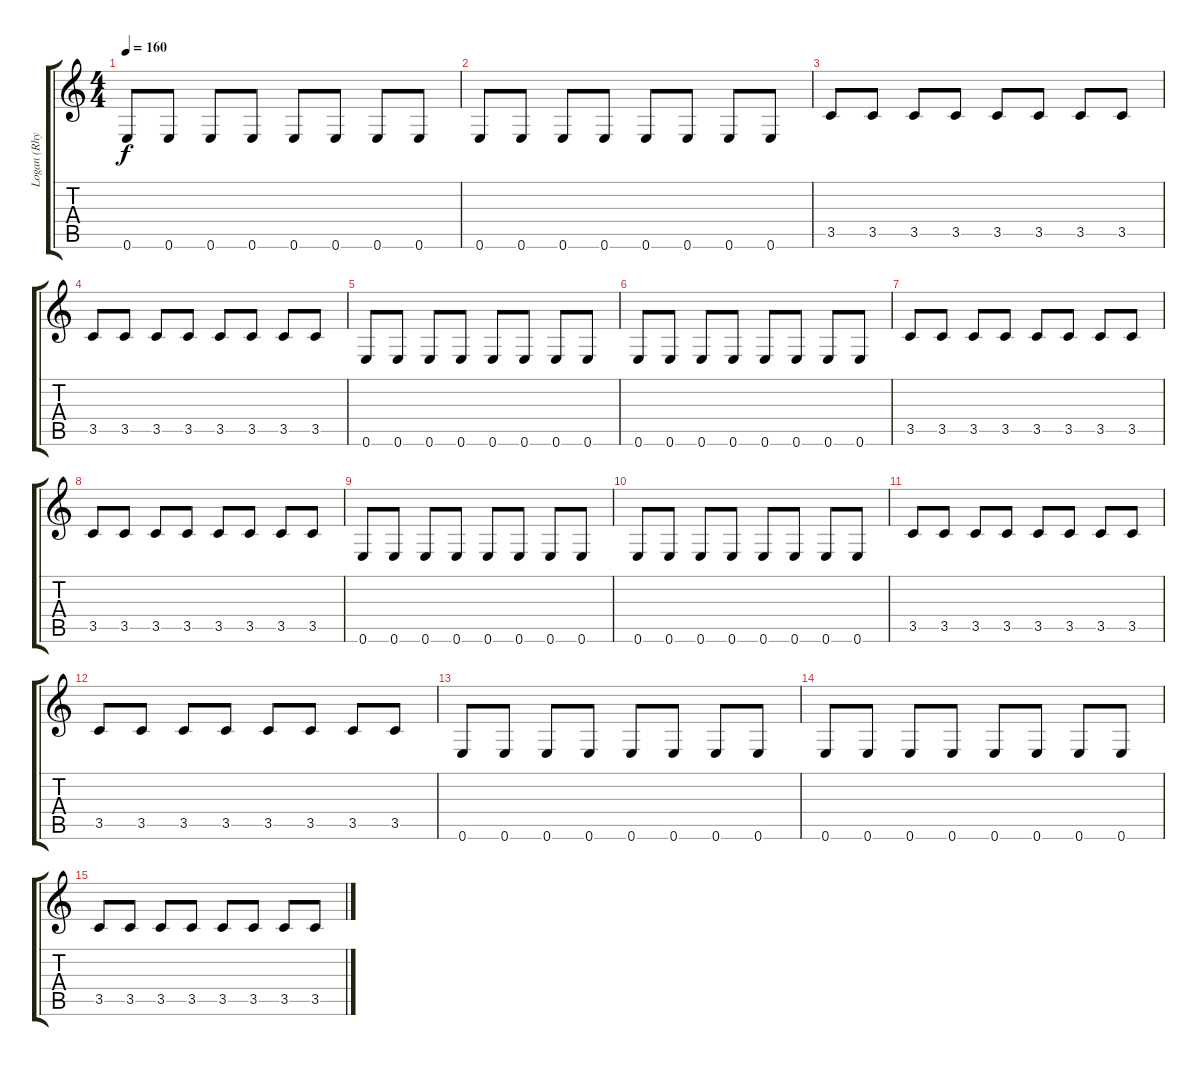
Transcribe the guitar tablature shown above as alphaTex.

\track ("Logan (Rhythm)" "Logan (Rhy") {instrument distortionguitar}
\staff {score tabs}
\tuning (E4 B3 G3 D3 A2 E2) {hide}
\ts (4 4)
\tempo 160
\clef g2
\ks c
0.6.8{dy f} 0.6.8 0.6.8 0.6.8 0.6.8 0.6.8 0.6.8 0.6.8 |
0.6.8 0.6.8 0.6.8 0.6.8 0.6.8 0.6.8 0.6.8 0.6.8 |
3.5.8 3.5.8 3.5.8 3.5.8 3.5.8 3.5.8 3.5.8 3.5.8 |
3.5.8 3.5.8 3.5.8 3.5.8 3.5.8 3.5.8 3.5.8 3.5.8 |
0.6.8 0.6.8 0.6.8 0.6.8 0.6.8 0.6.8 0.6.8 0.6.8 |
0.6.8 0.6.8 0.6.8 0.6.8 0.6.8 0.6.8 0.6.8 0.6.8 |
3.5.8 3.5.8 3.5.8 3.5.8 3.5.8 3.5.8 3.5.8 3.5.8 |
3.5.8 3.5.8 3.5.8 3.5.8 3.5.8 3.5.8 3.5.8 3.5.8 |
0.6.8 0.6.8 0.6.8 0.6.8 0.6.8 0.6.8 0.6.8 0.6.8 |
0.6.8 0.6.8 0.6.8 0.6.8 0.6.8 0.6.8 0.6.8 0.6.8 |
3.5.8 3.5.8 3.5.8 3.5.8 3.5.8 3.5.8 3.5.8 3.5.8 |
3.5.8 3.5.8 3.5.8 3.5.8 3.5.8 3.5.8 3.5.8 3.5.8 |
0.6.8 0.6.8 0.6.8 0.6.8 0.6.8 0.6.8 0.6.8 0.6.8 |
0.6.8 0.6.8 0.6.8 0.6.8 0.6.8 0.6.8 0.6.8 0.6.8 |
3.5.8 3.5.8 3.5.8 3.5.8 3.5.8 3.5.8 3.5.8 3.5.8
